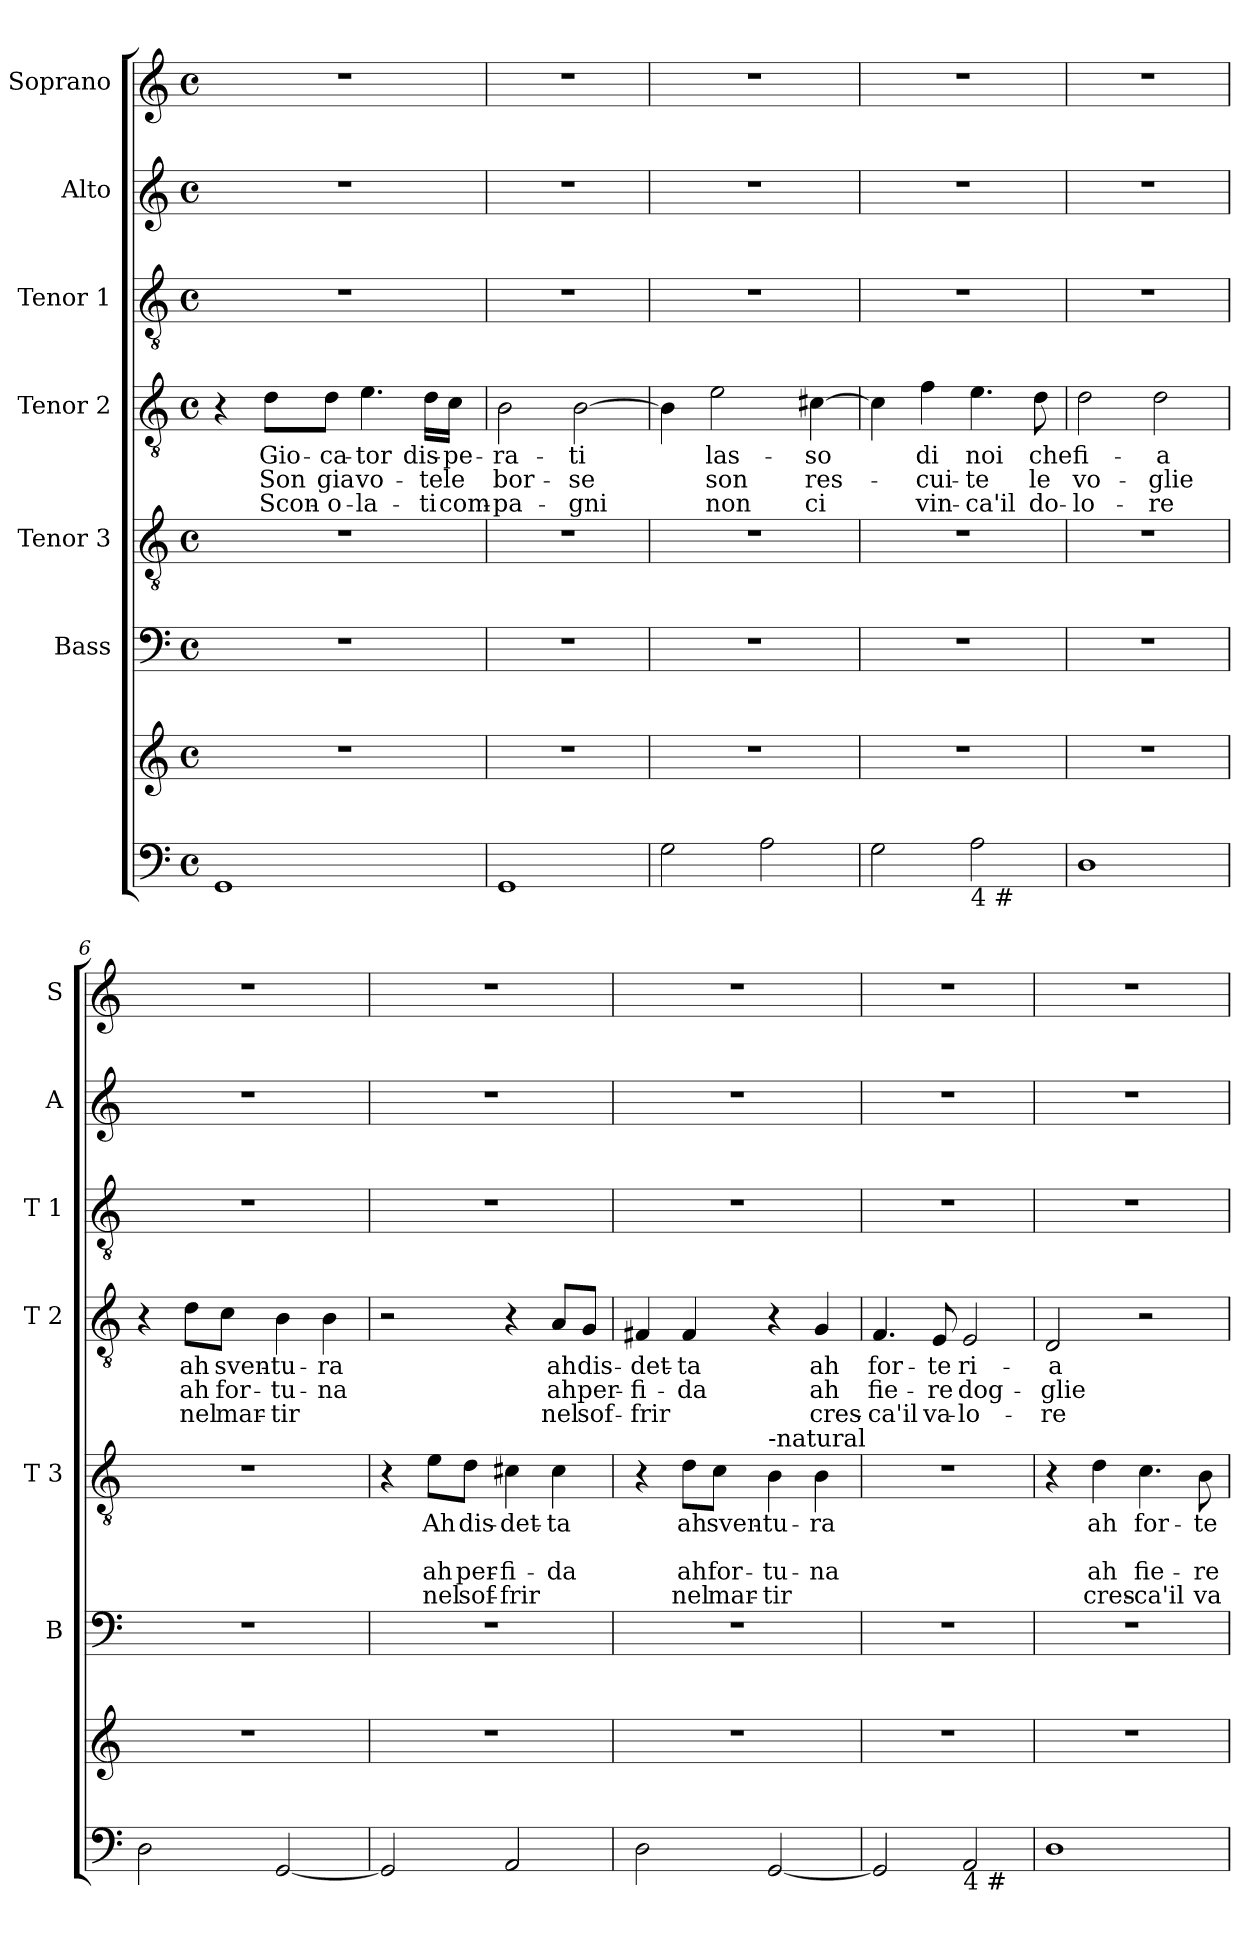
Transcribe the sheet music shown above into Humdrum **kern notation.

**kern	**kern	**kern	**kern	**text	**text	**text	**text	**kern	**text	**text	**text	**kern	**kern	**kern
*part7	*part7	*part6	*part5	*part5	*part5	*part5	*part5	*part4	*part4	*part4	*part4	*part3	*part2	*part1
*staff8	*staff7	*staff6	*staff5	*staff5	*staff5	*staff5	*staff5	*staff4	*staff4	*staff4	*staff4	*staff3	*staff2	*staff1
*	*	*I"Bass	*I"Tenor 3	*	*	*	*	*I"Tenor 2	*	*	*	*I"Tenor 1	*I"Alto	*I"Soprano
*	*	*I'B	*I'T 3	*	*	*	*	*I'T 2	*	*	*	*I'T 1	*I'A	*I'S
*clefF4	*clefG2	*clefF4	*clefGv2	*	*	*	*	*clefGv2	*	*	*	*clefGv2	*clefG2	*clefG2
*k[]	*k[]	*k[]	*k[]	*	*	*	*	*k[]	*	*	*	*k[]	*k[]	*k[]
*C:	*C:	*C:	*C:	*	*	*	*	*C:	*	*	*	*C:	*C:	*C:
*M4/4	*M4/4	*M4/4	*M4/4	*	*	*	*	*M4/4	*	*	*	*M4/4	*M4/4	*M4/4
*met(c)	*met(c)	*met(c)	*met(c)	*	*	*	*	*met(c)	*	*	*	*met(c)	*met(c)	*met(c)
=1	=1	=1	=1	=1	=1	=1	=1	=1	=1	=1	=1	=1	=1	=1
1GG	1r	1r	1r	.	.	.	.	4r	.	.	.	1r	1r	1r
.	.	.	.	.	.	.	.	8d\L	Gio-	Son	Scon-	.	.	.
.	.	.	.	.	.	.	.	8d\J	-ca-	gia	-o-	.	.	.
.	.	.	.	.	.	.	.	4.e\	-tor	vo-	-la-	.	.	.
.	.	.	.	.	.	.	.	16d\LL	dis-	-te	-ti	.	.	.
.	.	.	.	.	.	.	.	16c\JJ	-pe-	le	com-	.	.	.
=2	=2	=2	=2	=2	=2	=2	=2	=2	=2	=2	=2	=2	=2	=2
1GG	1r	1r	1r	.	.	.	.	2B\	-ra-	bor-	-pa-	1r	1r	1r
.	.	.	.	.	.	.	.	[2B\	-ti	-se	-gni	.	.	.
=3	=3	=3	=3	=3	=3	=3	=3	=3	=3	=3	=3	=3	=3	=3
2G\	1r	1r	1r	.	.	.	.	4B\]	.	.	.	1r	1r	1r
.	.	.	.	.	.	.	.	2e\	las-	son	non	.	.	.
2A\	.	.	.	.	.	.	.	.	.	.	.	.	.	.
.	.	.	.	.	.	.	.	[4c#X\	-so	res-	ci	.	.	.
=4	=4	=4	=4	=4	=4	=4	=4	=4	=4	=4	=4	=4	=4	=4
2G\	1r	1r	1r	.	.	.	.	4c#\]	.	.	.	1r	1r	1r
.	.	.	.	.	.	.	.	4f\	di	-cui-	vin-	.	.	.
!LO:TX:b:t=4 #	!	!	!	!	!	!	!	!	!	!	!	!	!	!
2A\	.	.	.	.	.	.	.	4.e\	noi	-te	-ca'il	.	.	.
.	.	.	.	.	.	.	.	8d\	che	le	do-	.	.	.
=5	=5	=5	=5	=5	=5	=5	=5	=5	=5	=5	=5	=5	=5	=5
1D	1r	1r	1r	.	.	.	.	2d\	fi-	vo-	-lo-	1r	1r	1r
.	.	.	.	.	.	.	.	2d\	-a	-glie	-re	.	.	.
!!LO:LB:g=z
=6	=6	=6	=6	=6	=6	=6	=6	=6	=6	=6	=6	=6	=6	=6
2D\	1r	1r	1r	.	.	.	.	4r	.	.	.	1r	1r	1r
.	.	.	.	.	.	.	.	8d\L	ah	ah	nel	.	.	.
.	.	.	.	.	.	.	.	8c\J	sven-	for-	mar-	.	.	.
[2GG/	.	.	.	.	.	.	.	4B\	-tu-	-tu-	-tir	.	.	.
.	.	.	.	.	.	.	.	4B\	-ra	-na	.	.	.	.
=7	=7	=7	=7	=7	=7	=7	=7	=7	=7	=7	=7	=7	=7	=7
2GG/]	1r	1r	4r	.	.	.	.	2r	.	.	.	1r	1r	1r
.	.	.	8e\L	Ah	.	ah	nel	.	.	.	.	.	.	.
.	.	.	8d\J	dis-	.	per-	sof-	.	.	.	.	.	.	.
2AA/	.	.	4c#X\	-det-	.	-fi-	-frir	4r	.	.	.	.	.	.
.	.	.	4c#\	-ta	.	-da	.	8A/L	ah	ah	nel	.	.	.
.	.	.	.	.	.	.	.	8G/J	dis-	per-	sof-	.	.	.
=8	=8	=8	=8	=8	=8	=8	=8	=8	=8	=8	=8	=8	=8	=8
2D\	1r	1r	4r	.	.	.	.	4F#X/	-det-	-fi-	-frir	1r	1r	1r
.	.	.	8d\L	ah	.	ah	nel	4F#/	-ta	-da	.	.	.	.
.	.	.	8c\J	sven-	.	for-	mar-	.	.	.	.	.	.	.
!	!	!	!LO:TX:a:t=-natural	!	!	!	!	!	!	!	!	!	!	!
[2GG/	.	.	4B\	-tu-	.	-tu-	-tir	4r	.	.	.	.	.	.
.	.	.	4B\	-ra	.	-na	.	4G/	ah	ah	cres-	.	.	.
=9	=9	=9	=9	=9	=9	=9	=9	=9	=9	=9	=9	=9	=9	=9
2GG/]	1r	1r	1r	.	.	.	.	4.F/	for-	fie-	-ca'il	1r	1r	1r
.	.	.	.	.	.	.	.	8E/	-te	-re	va-	.	.	.
!LO:TX:b:t=4 #	!	!	!	!	!	!	!	!	!	!	!	!	!	!
2AA/	.	.	.	.	.	.	.	2E/	ri-	dog-	-lo-	.	.	.
=10	=10	=10	=10	=10	=10	=10	=10	=10	=10	=10	=10	=10	=10	=10
1D	1r	1r	4r	.	.	.	.	2D/	-a	-glie	-re	1r	1r	1r
.	.	.	4d\	ah	.	ah	cres-	.	.	.	.	.	.	.
.	.	.	4.c\	for-	.	fie-	-ca'il	2r	.	.	.	.	.	.
.	.	.	8B\	-te	.	-re	va-	.	.	.	.	.	.	.
=	=	=	=	=	=	=	=	=	=	=	=	=	=	=
*-	*-	*-	*-	*-	*-	*-	*-	*-	*-	*-	*-	*-	*-	*-
